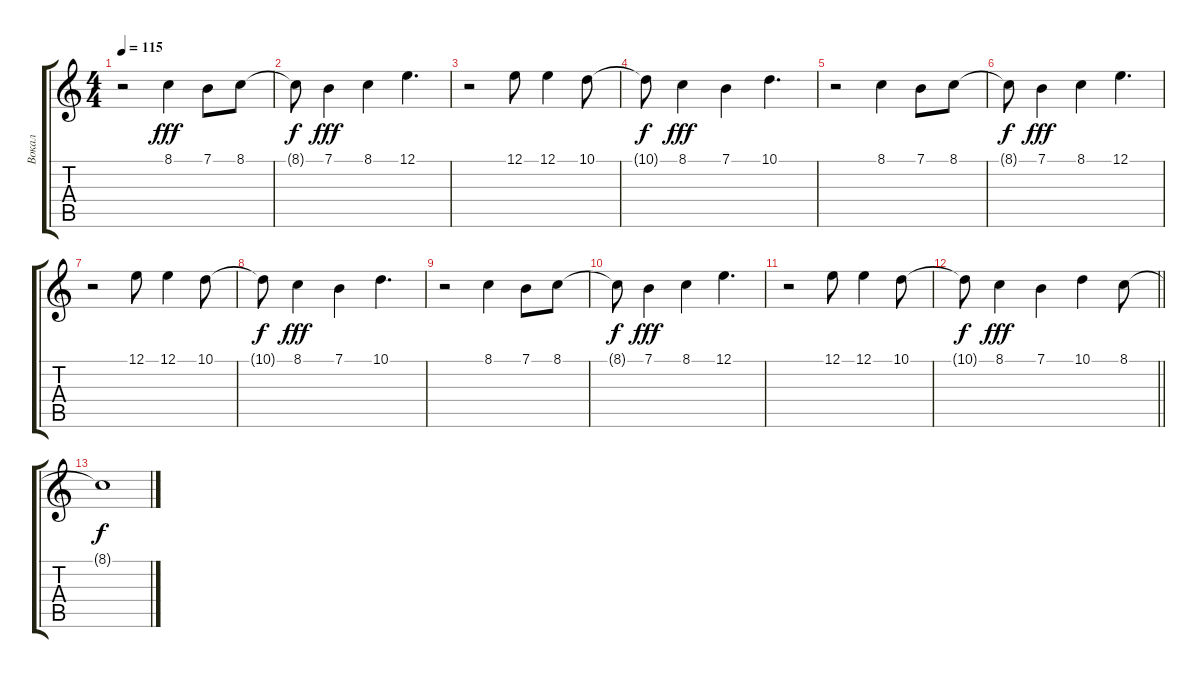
\track ("Вокал" "Вокал") {instrument fx1rain}
\staff {score tabs}
\tuning (E4 B3 G3 D3 A2 E2) {hide}
\ts (4 4)
\tempo 115
\clef g2
\ks c
r.2{dy fff} 8.1.4 7.1.8 8.1.8 |
8.1{t}.8{dy f} 7.1.4{dy fff} 8.1.4 12.1.4{d} |
r.2 12.1.8 12.1.4 10.1.8 |
10.1{t}.8{dy f} 8.1.4{dy fff} 7.1.4 10.1.4{d} |
r.2 8.1.4 7.1.8 8.1.8 |
8.1{t}.8{dy f} 7.1.4{dy fff} 8.1.4 12.1.4{d} |
r.2 12.1.8 12.1.4 10.1.8 |
10.1{t}.8{dy f} 8.1.4{dy fff} 7.1.4 10.1.4{d} |
r.2 8.1.4 7.1.8 8.1.8 |
8.1{t}.8{dy f} 7.1.4{dy fff} 8.1.4 12.1.4{d} |
r.2 12.1.8 12.1.4 10.1.8 |
\barLineRight lightlight
10.1{t}.8{dy f} 8.1.4{dy fff} 7.1.4 10.1.4 8.1.8 |
8.1{t}.1{dy f}
